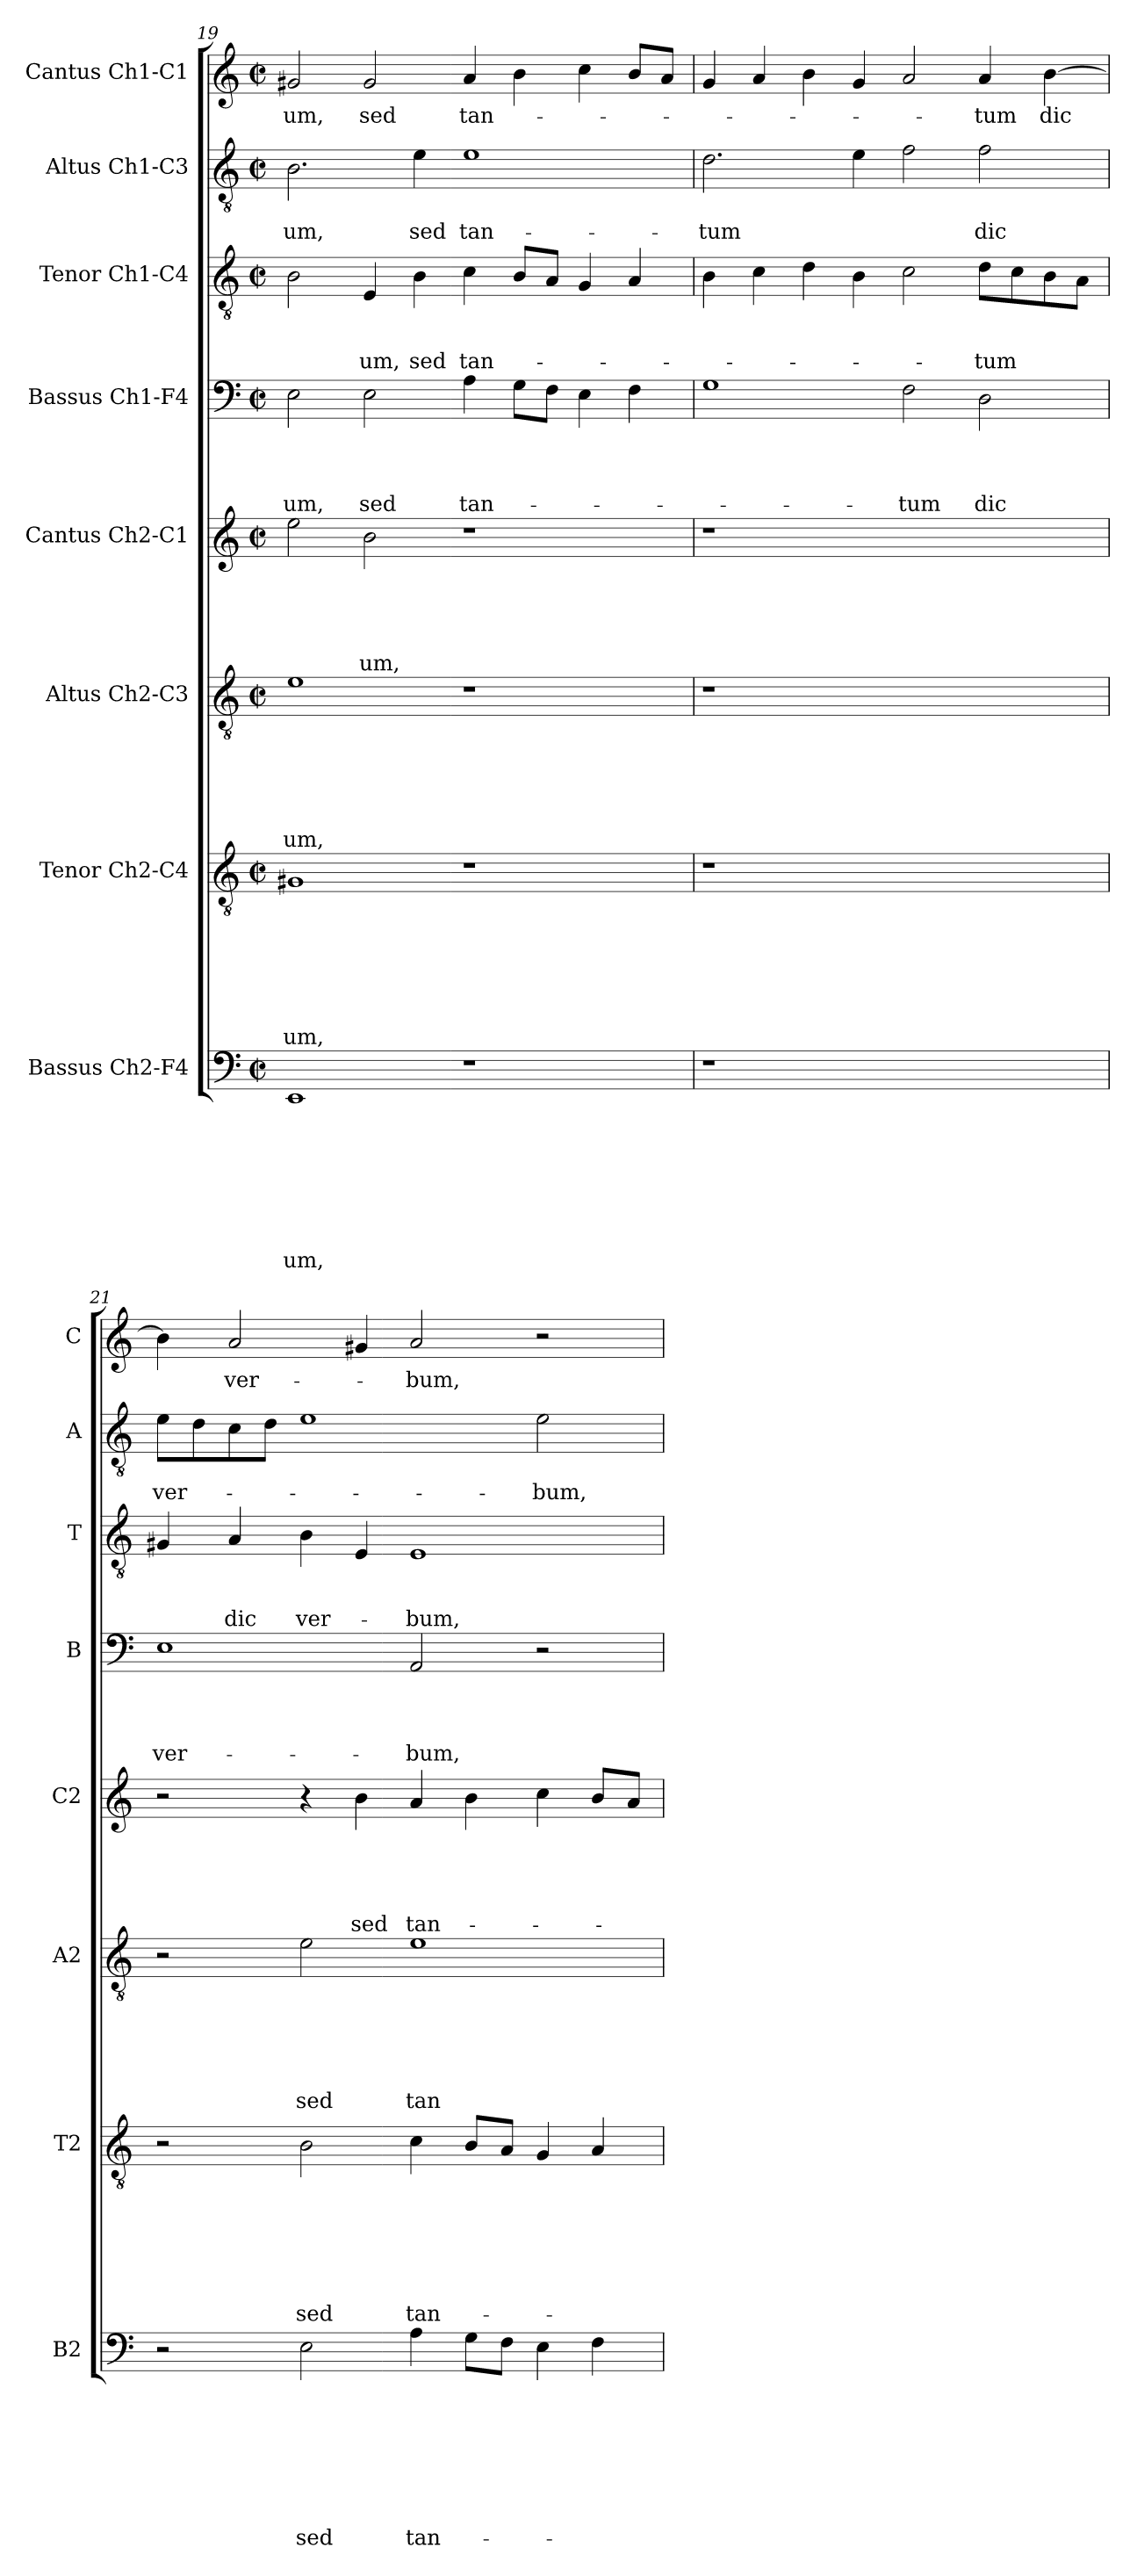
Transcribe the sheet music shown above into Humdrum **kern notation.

**kern	**text	**text	**text	**text	**text	**text	**text	**text	**kern	**text	**text	**text	**text	**text	**text	**text	**kern	**text	**text	**text	**text	**text	**text	**kern	**text	**text	**text	**text	**text	**kern	**text	**text	**text	**text	**kern	**text	**text	**text	**kern	**text	**text	**kern	**text
*part8	*part8	*part8	*part8	*part8	*part8	*part8	*part8	*part8	*part7	*part7	*part7	*part7	*part7	*part7	*part7	*part7	*part6	*part6	*part6	*part6	*part6	*part6	*part6	*part5	*part5	*part5	*part5	*part5	*part5	*part4	*part4	*part4	*part4	*part4	*part3	*part3	*part3	*part3	*part2	*part2	*part2	*part1	*part1
*staff8	*staff8	*staff8	*staff8	*staff8	*staff8	*staff8	*staff8	*staff8	*staff7	*staff7	*staff7	*staff7	*staff7	*staff7	*staff7	*staff7	*staff6	*staff6	*staff6	*staff6	*staff6	*staff6	*staff6	*staff5	*staff5	*staff5	*staff5	*staff5	*staff5	*staff4	*staff4	*staff4	*staff4	*staff4	*staff3	*staff3	*staff3	*staff3	*staff2	*staff2	*staff2	*staff1	*staff1
*I"Bassus Ch2-F4	*	*	*	*	*	*	*	*	*I"Tenor Ch2-C4	*	*	*	*	*	*	*	*I"Altus Ch2-C3	*	*	*	*	*	*	*I"Cantus Ch2-C1	*	*	*	*	*	*I"Bassus Ch1-F4	*	*	*	*	*I"Tenor Ch1-C4	*	*	*	*I"Altus Ch1-C3	*	*	*I"Cantus Ch1-C1	*
*I'B2	*	*	*	*	*	*	*	*	*I'T2	*	*	*	*	*	*	*	*I'A2	*	*	*	*	*	*	*I'C2	*	*	*	*	*	*I'B	*	*	*	*	*I'T	*	*	*	*I'A	*	*	*I'C	*
*clefF4	*	*	*	*	*	*	*	*	*clefGv2	*	*	*	*	*	*	*	*clefGv2	*	*	*	*	*	*	*clefG2	*	*	*	*	*	*clefF4	*	*	*	*	*clefGv2	*	*	*	*clefGv2	*	*	*clefG2	*
*k[]	*	*	*	*	*	*	*	*	*k[]	*	*	*	*	*	*	*	*k[]	*	*	*	*	*	*	*k[]	*	*	*	*	*	*k[]	*	*	*	*	*k[]	*	*	*	*k[]	*	*	*k[]	*
*C:	*	*	*	*	*	*	*	*	*C:	*	*	*	*	*	*	*	*C:	*	*	*	*	*	*	*C:	*	*	*	*	*	*C:	*	*	*	*	*C:	*	*	*	*C:	*	*	*C:	*
*M2/2	*	*	*	*	*	*	*	*	*M2/2	*	*	*	*	*	*	*	*M2/2	*	*	*	*	*	*	*M2/2	*	*	*	*	*	*M2/2	*	*	*	*	*M2/2	*	*	*	*M2/2	*	*	*M2/2	*
*met(c|)	*	*	*	*	*	*	*	*	*met(c|)	*	*	*	*	*	*	*	*met(c|)	*	*	*	*	*	*	*met(c|)	*	*	*	*	*	*met(c|)	*	*	*	*	*met(c|)	*	*	*	*met(c|)	*	*	*met(c|)	*
=19	=19	=19	=19	=19	=19	=19	=19	=19	=19	=19	=19	=19	=19	=19	=19	=19	=19	=19	=19	=19	=19	=19	=19	=19	=19	=19	=19	=19	=19	=19	=19	=19	=19	=19	=19	=19	=19	=19	=19	=19	=19	=19	=19
!	!	!	!	!	!	!	!	!LO:LY:b	!	!	!	!	!	!	!	!LO:LY:b	!	!	!	!	!	!	!LO:LY:b	!	!	!	!	!	!	!	!	!	!	!LO:LY:b	!	!	!	!	!	!	!LO:LY:b	!	!LO:LY:b
1EE	.	.	.	.	.	.	.	-um,	1G#X	.	.	.	.	.	.	-um,	1e	.	.	.	.	.	-um,	2ee\	.	.	.	.	.	2E\	.	.	.	-um,	2B\	.	.	.	2.B\	.	-um,	2g#X/	-um,
!	!	!	!	!	!	!	!	!	!	!	!	!	!	!	!	!	!	!	!	!	!	!	!	!	!	!	!	!	!LO:LY:b	!	!	!	!	!LO:LY:b	!	!	!	!LO:LY:b	!	!	!	!	!LO:LY:b
.	.	.	.	.	.	.	.	.	.	.	.	.	.	.	.	.	.	.	.	.	.	.	.	2b\	.	.	.	.	-um,	2E\	.	.	.	sed	4E/	.	.	-um,	.	.	.	2g#/	sed
!	!	!	!	!	!	!	!	!	!	!	!	!	!	!	!	!	!	!	!	!	!	!	!	!	!	!	!	!	!	!	!	!	!	!	!	!	!	!LO:LY:b	!	!	!LO:LY:b	!	!
.	.	.	.	.	.	.	.	.	.	.	.	.	.	.	.	.	.	.	.	.	.	.	.	.	.	.	.	.	.	.	.	.	.	.	4B\	.	.	sed	4e\	.	sed	.	.
!	!	!	!	!	!	!	!	!	!	!	!	!	!	!	!	!	!	!	!	!	!	!	!	!	!	!	!	!	!	!	!	!	!	!LO:LY:b	!	!	!	!LO:LY:b	!	!	!LO:LY:b	!	!LO:LY:b
1r	.	.	.	.	.	.	.	.	1r	.	.	.	.	.	.	.	1r	.	.	.	.	.	.	1r	.	.	.	.	.	4A\	.	.	.	tan-	4c\	.	.	tan-	1e	.	tan-	4a/	tan-
.	.	.	.	.	.	.	.	.	.	.	.	.	.	.	.	.	.	.	.	.	.	.	.	.	.	.	.	.	.	8G\L	.	.	.	.	8B/L	.	.	.	.	.	.	4b\	.
.	.	.	.	.	.	.	.	.	.	.	.	.	.	.	.	.	.	.	.	.	.	.	.	.	.	.	.	.	.	8F\J	.	.	.	.	8A/J	.	.	.	.	.	.	.	.
.	.	.	.	.	.	.	.	.	.	.	.	.	.	.	.	.	.	.	.	.	.	.	.	.	.	.	.	.	.	4E\	.	.	.	.	4G/	.	.	.	.	.	.	4cc\	.
.	.	.	.	.	.	.	.	.	.	.	.	.	.	.	.	.	.	.	.	.	.	.	.	.	.	.	.	.	.	4F\	.	.	.	.	4A/	.	.	.	.	.	.	8b/L	.
.	.	.	.	.	.	.	.	.	.	.	.	.	.	.	.	.	.	.	.	.	.	.	.	.	.	.	.	.	.	.	.	.	.	.	.	.	.	.	.	.	.	8a/J	.
!!LO:PB:g=z
=20	=20	=20	=20	=20	=20	=20	=20	=20	=20	=20	=20	=20	=20	=20	=20	=20	=20	=20	=20	=20	=20	=20	=20	=20	=20	=20	=20	=20	=20	=20	=20	=20	=20	=20	=20	=20	=20	=20	=20	=20	=20	=20	=20
!	!	!	!	!	!	!	!	!	!	!	!	!	!	!	!	!	!	!	!	!	!	!	!	!	!	!	!	!	!	!	!	!	!	!	!	!	!	!	!	!	!LO:LY:b	!	!
1r	.	.	.	.	.	.	.	.	1r	.	.	.	.	.	.	.	1r	.	.	.	.	.	.	1r	.	.	.	.	.	1G	.	.	.	.	4B\	.	.	.	2.d\	.	-tum	4g/	.
.	.	.	.	.	.	.	.	.	.	.	.	.	.	.	.	.	.	.	.	.	.	.	.	.	.	.	.	.	.	.	.	.	.	.	4c\	.	.	.	.	.	.	4a/	.
.	.	.	.	.	.	.	.	.	.	.	.	.	.	.	.	.	.	.	.	.	.	.	.	.	.	.	.	.	.	.	.	.	.	.	4d\	.	.	.	.	.	.	4b\	.
.	.	.	.	.	.	.	.	.	.	.	.	.	.	.	.	.	.	.	.	.	.	.	.	.	.	.	.	.	.	.	.	.	.	.	4B\	.	.	.	4e\	.	.	4g/	.
!	!	!	!	!	!	!	!	!	!	!	!	!	!	!	!	!	!	!	!	!	!	!	!	!	!	!	!	!	!	!	!	!	!	!LO:LY:b	!	!	!	!	!	!	!	!	!
1ryy	.	.	.	.	.	.	.	.	1ryy	.	.	.	.	.	.	.	1ryy	.	.	.	.	.	.	1ryy	.	.	.	.	.	2F\	.	.	.	-tum	2c\	.	.	.	2f\	.	.	2a/	.
!	!	!	!	!	!	!	!	!	!	!	!	!	!	!	!	!	!	!	!	!	!	!	!	!	!	!	!	!	!	!	!	!	!	!LO:LY:b	!	!	!	!LO:LY:b	!	!	!LO:LY:b	!	!LO:LY:b
.	.	.	.	.	.	.	.	.	.	.	.	.	.	.	.	.	.	.	.	.	.	.	.	.	.	.	.	.	.	2D\	.	.	.	dic	8d\L	.	.	-tum	2f\	.	dic	4a/	-tum
.	.	.	.	.	.	.	.	.	.	.	.	.	.	.	.	.	.	.	.	.	.	.	.	.	.	.	.	.	.	.	.	.	.	.	8c\	.	.	.	.	.	.	.	.
!	!	!	!	!	!	!	!	!	!	!	!	!	!	!	!	!	!	!	!	!	!	!	!	!	!	!	!	!	!	!	!	!	!	!	!	!	!	!	!	!	!	!	!LO:LY:b
.	.	.	.	.	.	.	.	.	.	.	.	.	.	.	.	.	.	.	.	.	.	.	.	.	.	.	.	.	.	.	.	.	.	.	8B\	.	.	.	.	.	.	[4b\	dic
.	.	.	.	.	.	.	.	.	.	.	.	.	.	.	.	.	.	.	.	.	.	.	.	.	.	.	.	.	.	.	.	.	.	.	8A\J	.	.	.	.	.	.	.	.
=21	=21	=21	=21	=21	=21	=21	=21	=21	=21	=21	=21	=21	=21	=21	=21	=21	=21	=21	=21	=21	=21	=21	=21	=21	=21	=21	=21	=21	=21	=21	=21	=21	=21	=21	=21	=21	=21	=21	=21	=21	=21	=21	=21
!	!	!	!	!	!	!	!	!	!	!	!	!	!	!	!	!	!	!	!	!	!	!	!	!	!	!	!	!	!	!	!	!	!	!LO:LY:b	!	!	!	!	!	!	!LO:LY:b	!	!
2r	.	.	.	.	.	.	.	.	2r	.	.	.	.	.	.	.	2r	.	.	.	.	.	.	2r	.	.	.	.	.	1E	.	.	.	ver-	4G#X/	.	.	.	8e\L	.	ver-	4b\]	.
.	.	.	.	.	.	.	.	.	.	.	.	.	.	.	.	.	.	.	.	.	.	.	.	.	.	.	.	.	.	.	.	.	.	.	.	.	.	.	8d\	.	.	.	.
!	!	!	!	!	!	!	!	!	!	!	!	!	!	!	!	!	!	!	!	!	!	!	!	!	!	!	!	!	!	!	!	!	!	!	!	!	!	!LO:LY:b	!	!	!	!	!LO:LY:b
.	.	.	.	.	.	.	.	.	.	.	.	.	.	.	.	.	.	.	.	.	.	.	.	.	.	.	.	.	.	.	.	.	.	.	4A/	.	.	dic	8c\	.	.	2a/	ver-
.	.	.	.	.	.	.	.	.	.	.	.	.	.	.	.	.	.	.	.	.	.	.	.	.	.	.	.	.	.	.	.	.	.	.	.	.	.	.	8d\J	.	.	.	.
!	!	!	!	!	!	!	!	!LO:LY:b	!	!	!	!	!	!	!	!LO:LY:b	!	!	!	!	!	!	!LO:LY:b	!	!	!	!	!	!	!	!	!	!	!	!	!	!	!LO:LY:b	!	!	!	!	!
2E\	.	.	.	.	.	.	.	sed	2B\	.	.	.	.	.	.	sed	2e\	.	.	.	.	.	sed	4r	.	.	.	.	.	.	.	.	.	.	4B\	.	.	ver-	1e	.	.	.	.
!	!	!	!	!	!	!	!	!	!	!	!	!	!	!	!	!	!	!	!	!	!	!	!	!	!	!	!	!	!LO:LY:b	!	!	!	!	!	!	!	!	!	!	!	!	!	!
.	.	.	.	.	.	.	.	.	.	.	.	.	.	.	.	.	.	.	.	.	.	.	.	4b\	.	.	.	.	sed	.	.	.	.	.	4E/	.	.	.	.	.	.	4g#X/	.
!	!	!	!	!	!	!	!	!LO:LY:b	!	!	!	!	!	!	!	!LO:LY:b	!	!	!	!	!	!	!LO:LY:b	!	!	!	!	!	!LO:LY:b	!	!	!	!	!LO:LY:b	!	!	!	!LO:LY:b	!	!	!	!	!LO:LY:b
4A\	.	.	.	.	.	.	.	tan-	4c\	.	.	.	.	.	.	tan-	1e	.	.	.	.	.	tan-	4a/	.	.	.	.	tan-	2AA/	.	.	.	-bum,	1E	.	.	-bum,	.	.	.	2a/	-bum,
8G\L	.	.	.	.	.	.	.	.	8B/L	.	.	.	.	.	.	.	.	.	.	.	.	.	.	4b\	.	.	.	.	.	.	.	.	.	.	.	.	.	.	.	.	.	.	.
8F\J	.	.	.	.	.	.	.	.	8A/J	.	.	.	.	.	.	.	.	.	.	.	.	.	.	.	.	.	.	.	.	.	.	.	.	.	.	.	.	.	.	.	.	.	.
!	!	!	!	!	!	!	!	!	!	!	!	!	!	!	!	!	!	!	!	!	!	!	!	!	!	!	!	!	!	!	!	!	!	!	!	!	!	!	!	!	!LO:LY:b	!	!
4E\	.	.	.	.	.	.	.	.	4G/	.	.	.	.	.	.	.	.	.	.	.	.	.	.	4cc\	.	.	.	.	.	2r	.	.	.	.	.	.	.	.	2e\	.	-bum,	2r	.
4F\	.	.	.	.	.	.	.	.	4A/	.	.	.	.	.	.	.	.	.	.	.	.	.	.	8b/L	.	.	.	.	.	.	.	.	.	.	.	.	.	.	.	.	.	.	.
.	.	.	.	.	.	.	.	.	.	.	.	.	.	.	.	.	.	.	.	.	.	.	.	8a/J	.	.	.	.	.	.	.	.	.	.	.	.	.	.	.	.	.	.	.
=	=	=	=	=	=	=	=	=	=	=	=	=	=	=	=	=	=	=	=	=	=	=	=	=	=	=	=	=	=	=	=	=	=	=	=	=	=	=	=	=	=	=	=
*-	*-	*-	*-	*-	*-	*-	*-	*-	*-	*-	*-	*-	*-	*-	*-	*-	*-	*-	*-	*-	*-	*-	*-	*-	*-	*-	*-	*-	*-	*-	*-	*-	*-	*-	*-	*-	*-	*-	*-	*-	*-	*-	*-
